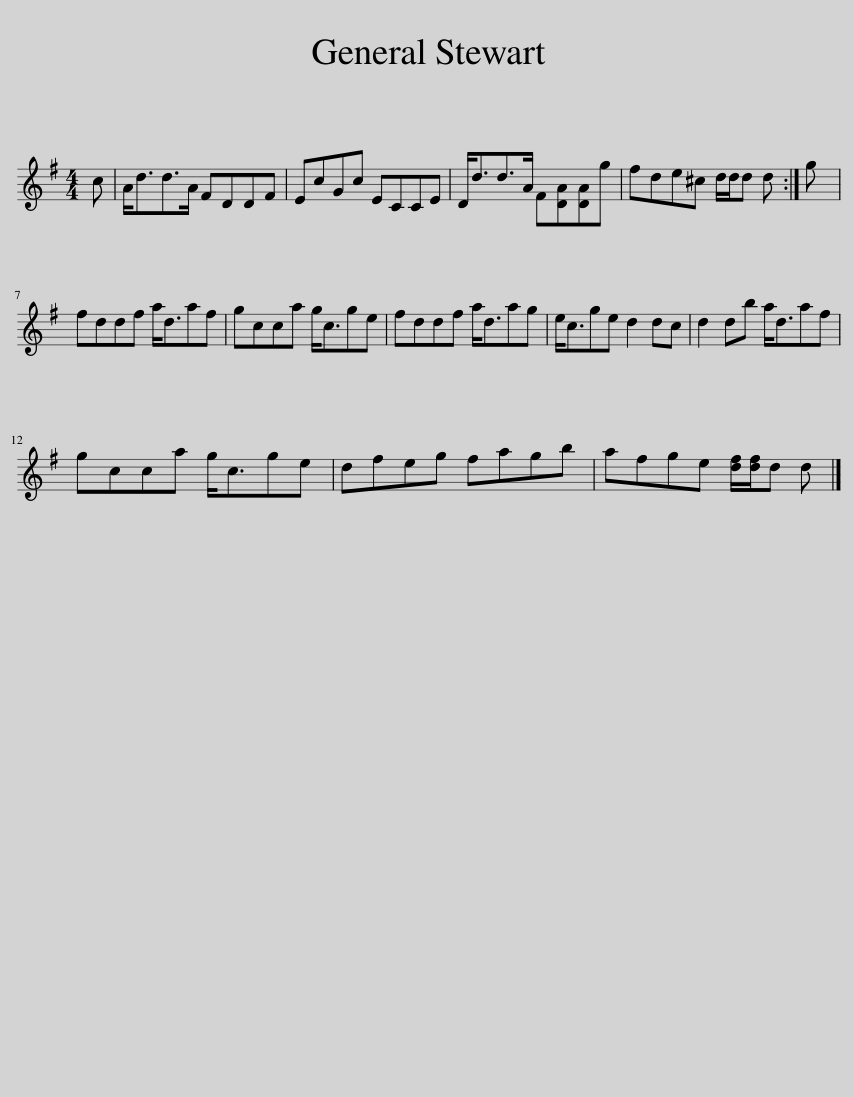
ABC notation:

X:1
L:1/8
M:4/4
I:linebreak $
K:G
V:1 treble
V:1
 c | A<dd>A FDDF | EcGc ECCE | D<dd>A F[DA][DA]g | fde^c d/d/d d :| %5
 g |$ fddf a<daf | gcca g<cge | fddf a<dag | e<cge d2 dc | %10
 d2 db a<daf |$ gcca g<cge | dfeg fagb | afge [df]/[df]/d d |] %14
